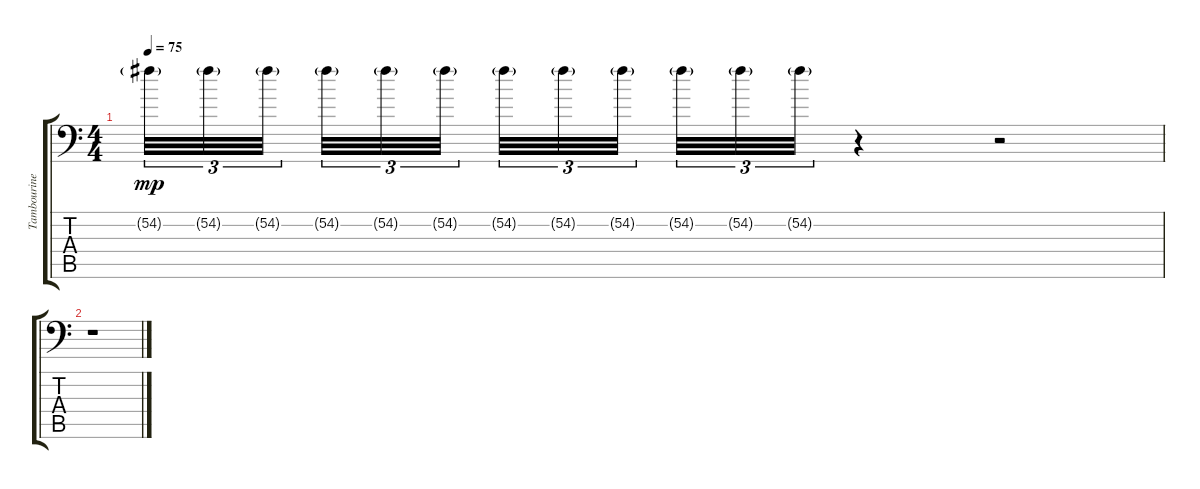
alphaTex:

\track ("Tambourine" "Tambourine") {instrument acousticgrandpiano}
\staff {score tabs}
\tuning (C-1 C-1 C-1 C-1 C-1 C-1) {hide}
\ts (4 4)
\tempo 75
\clef f4
\ks c
54.2{g}.32{tu (3 2) dy mp} 54.2{g}.32{tu (3 2)} 54.2{g}.32{tu (3 2)} 54.2{g}.32{tu (3 2)} 54.2{g}.32{tu (3 2)} 54.2{g}.32{tu (3 2)} 54.2{g}.32{tu (3 2)} 54.2{g}.32{tu (3 2)} 54.2{g}.32{tu (3 2)} 54.2{g}.32{tu (3 2)} 54.2{g}.32{tu (3 2)} 54.2{g}.32{tu (3 2)} r.4 r.2 |
r.1
